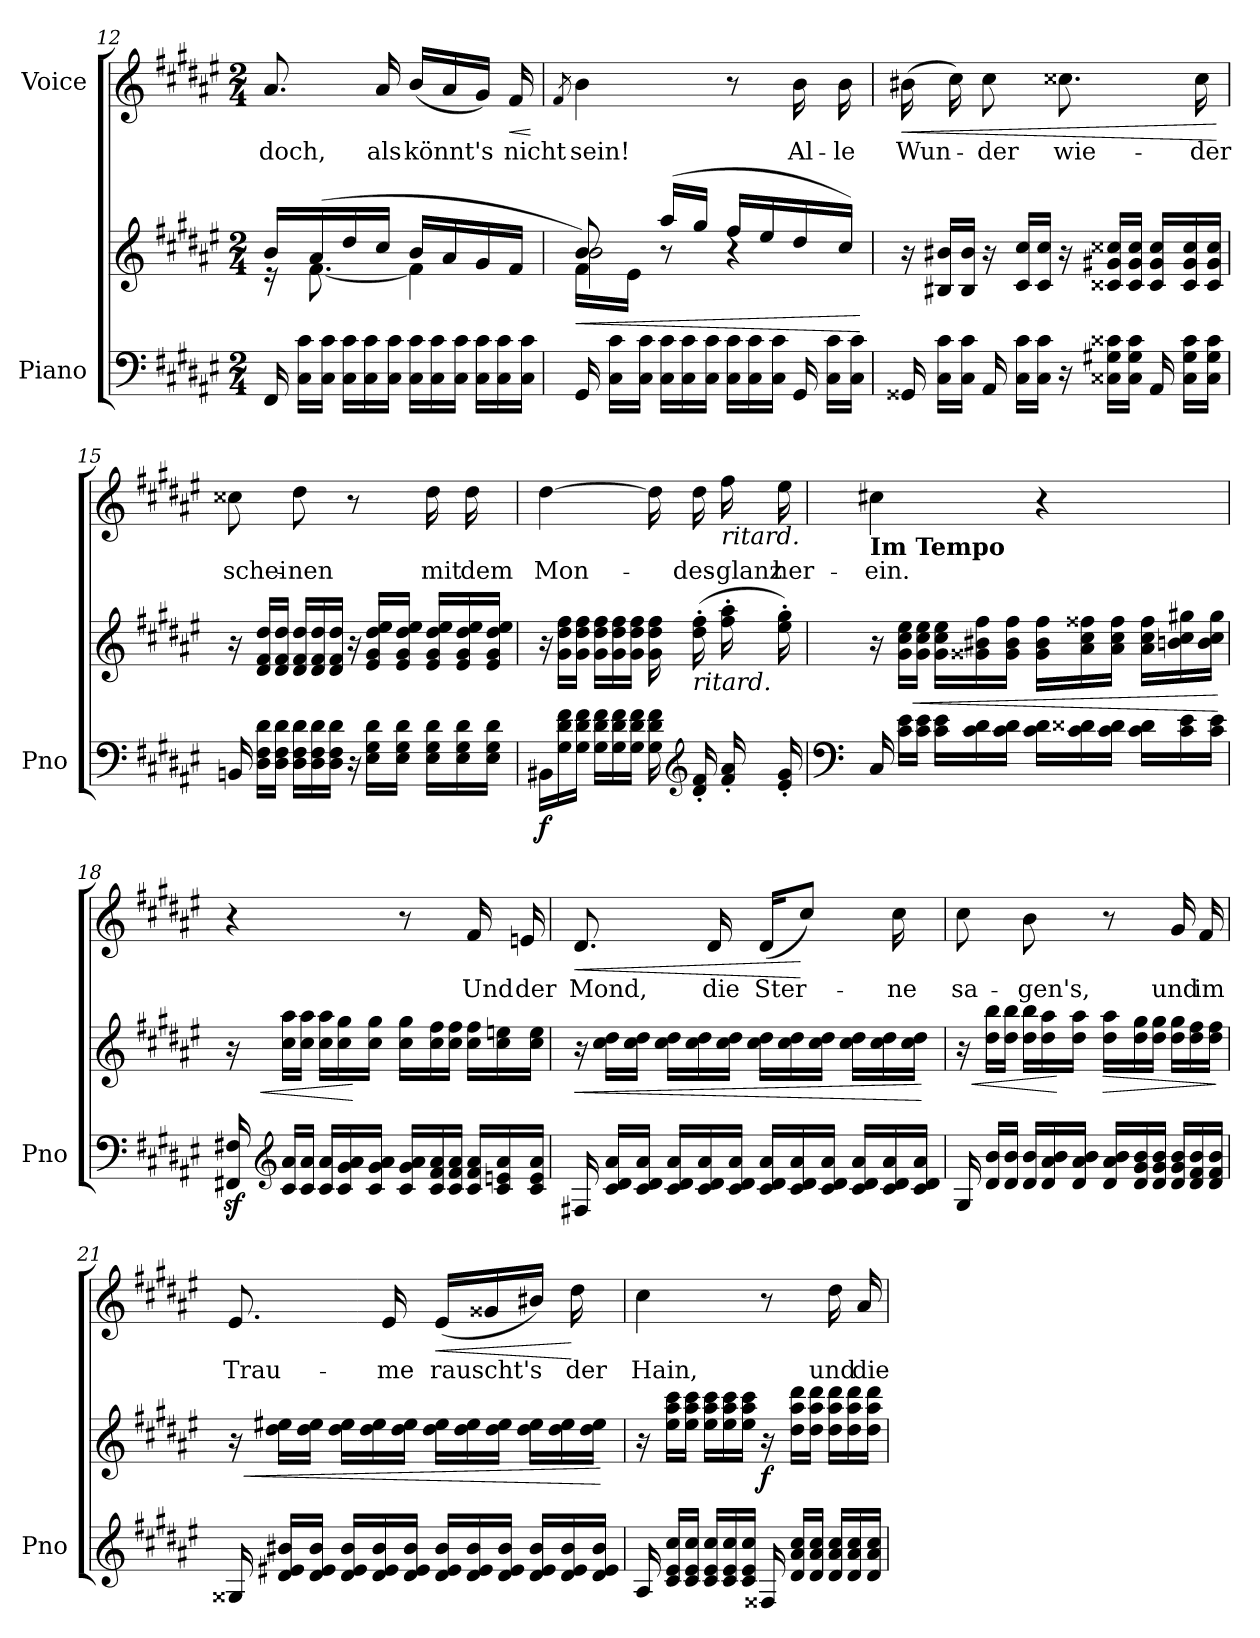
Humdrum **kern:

**kern	**kern	**dynam	**kern	**text	**dynam
*part2	*part2	*part2	*part1	*part1	*part1
*staff3	*staff2	*staff2/3	*staff1	*staff1	*staff1
*I"Piano	*	*	*I"Voice	*	*
*I'Pno	*	*	*	*	*
!!LO:PB:g=z
*clefF4	*clefG2	*	*clefG2	*	*
*k[f#c#g#d#a#e#]	*k[f#c#g#d#a#e#]	*	*k[f#c#g#d#a#e#]	*	*
*M2/4	*M2/4	*	*M2/4	*	*
*Xtuplet	*	*	*	*	*
=12	=12	=12	=12	=12	=12
*	*^	*	*	*	*
!	!	!	!	!	!LO:LY:b	!
24FF#/	16b/LL	16r	.	8.a#/	doch,	.
24C#\ 24c#\LL	.	.	.	.	.	.
.	(16a#/	[8.f#\	.	.	.	.
24C#\ 24c#\JJ	.	.	.	.	.	.
24C#\ 24c#\LL	16dd#/	.	.	.	.	.
24C#\ 24c#\	.	.	.	.	.	.
!	!	!	!	!	!LO:LY:b	!
.	16cc#/JJ	.	.	16a#/	als	.
24C#\ 24c#\JJ	.	.	.	.	.	.
!	!	!	!	!	!LO:LY:b	!
24C#\ 24c#\LL	16b/LL	4f#\]	.	(16b/LL	könnt's	.
24C#\ 24c#\	.	.	.	.	.	.
.	16a#/	.	.	16a#/	.	.
24C#\ 24c#\JJ	.	.	.	.	.	.
24C#\ 24c#\LL	16g#/	.	.	16g#/JJ)	.	.
24C#\ 24c#\	.	.	.	.	.	.
!	!	!	!	!	!LO:LY:b	!LO:HP:b
.	16f#/JJ	.	.	16f#/	nicht	<
24C#\ 24c#\JJ	.	.	.	.	.	.
*	*v	*v	*	*	*	*
.	.	.	.	.	[
=13	=13	=13	=13	=13	=13
.	.	.	8qf#/	.	.
!	!	!LO:HP:b	!	!LO:LY:b	!
*	*^	*	*	*	*
*	*	*^	*	*	*	*
24GG#/	8b/)	2b\	16f#\LL	<	4b\	sein!	.
24C#\ 24c#\LL	.	.	.	.	.	.	.
.	.	.	16e#\JJ	.	.	.	.
24C#\ 24c#\JJ	.	.	.	.	.	.	.
24C#\ 24c#\LL	(16aa#/LL	.	8r	.	.	.	.
24C#\ 24c#\	.	.	.	.	.	.	.
.	16gg#/JJ	.	.	.	.	.	.
24C#\ 24c#\JJ	.	.	.	.	.	.	.
24C#\ 24c#\LL	16ff#/LL	.	4r	.	8r	.	.
24C#\ 24c#\	.	.	.	.	.	.	.
.	16ee#/	.	.	.	.	.	.
24C#\ 24c#\JJ	.	.	.	.	.	.	.
!	!	!	!	!	!	!LO:LY:b	!
24GG#/	16dd#/	.	.	.	16b\	Al-	.
24C#\ 24c#\LL	.	.	.	.	.	.	.
!	!	!	!	!	!	!LO:LY:b	!
.	16cc#/JJ)	.	.	.	16b\	-le	.
24C#\ 24c#\JJ	.	.	.	.	.	.	.
*	*v	*v	*v	*	*	*	*
.	.	[	.	.	.
=14	=14	=14	=14	=14	=14
*	*Xtuplet	*	*	*	*
!	!	!	!	!LO:LY:b	!LO:HP:b
24GG##X/	24r	.	(16b#X\	Wun-	<
24C#\ 24c#\LL	24B#X/ 24b#X/LL	.	.	.	.
.	.	.	16cc#\)	.	.
24C#\ 24c#\JJ	24B#/ 24b#/JJ	.	.	.	.
!	!	!	!	!LO:LY:b	!
24AA#/	24r	.	8cc#\	-der	.
24C#\ 24c#\LL	24c#/ 24cc#/LL	.	.	.	.
24C#\ 24c#\JJ	24c#/ 24cc#/JJ	.	.	.	.
!	!	!	!	!LO:LY:b	!
24r	24r	.	8.cc##X\	wie-	.
24C##X\ 24G#X\ 24c##X\LL	24c##X/ 24g#X/ 24cc##X/LL	.	.	.	.
24C##\ 24G#\ 24c##\JJ	24c##/ 24g#/ 24cc##/JJ	.	.	.	.
24AA#/	24c##/ 24g#/ 24cc##/LL	.	.	.	.
24C##\ 24G#\ 24c##\LL	24c##/ 24g#/ 24cc##/	.	.	.	.
!	!	!	!	!LO:LY:b	!
.	.	.	16cc##\	-der	.
24C##\ 24G#\ 24c##\JJ	24c##/ 24g#/ 24cc##/JJ	.	.	.	.
.	.	.	.	.	[
!!LO:PB:g=z
=15	=15	=15	=15	=15	=15
!	!	!	!	!LO:LY:b	!
24BBn/	24r	.	8cc##X\	schei-	.
24D#\ 24F#\ 24d#\LL	24d#/ 24f#/ 24dd#/LL	.	.	.	.
24D#\ 24F#\ 24d#\JJ	24d#/ 24f#/ 24dd#/JJ	.	.	.	.
!	!	!	!	!LO:LY:b	!
24D#\ 24F#\ 24d#\LL	24d#/ 24f#/ 24dd#/LL	.	8dd#\	-nen	.
24D#\ 24F#\ 24d#\	24d#/ 24f#/ 24dd#/	.	.	.	.
24D#\ 24F#\ 24d#\JJ	24d#/ 24f#/ 24dd#/JJ	.	.	.	.
24r	24r	.	8r	.	.
24E#\ 24G#\ 24d#\LL	24e#/ 24g#/ 24dd#/ 24ee#/LL	.	.	.	.
24E#\ 24G#\ 24d#\JJ	24e#/ 24g#/ 24dd#/ 24ee#/JJ	.	.	.	.
!	!	!	!	!LO:LY:b	!
24E#\ 24G#\ 24d#\LL	24e#/ 24g#/ 24dd#/ 24ee#/LL	.	16dd#\	mit	.
24E#\ 24G#\ 24d#\	24e#/ 24g#/ 24dd#/ 24ee#/	.	.	.	.
!	!	!	!	!LO:LY:b	!
.	.	.	16dd#\	dem	.
24E#\ 24G#\ 24d#\JJ	24e#/ 24g#/ 24dd#/ 24ee#/JJ	.	.	.	.
=16	=16	=16	=16	=16	=16
!	!	!LO:DY:b=2	!	!LO:LY:b	!
24BB#X\LL	24r	f	[4dd#\	Mon-	.
24G#\ 24d#\ 24f#\	24g#\ 24dd#\ 24ff#\LL	.	.	.	.
24G#\ 24d#\ 24f#\JJ	24g#\ 24dd#\ 24ff#\JJ	.	.	.	.
24G#\ 24d#\ 24f#\LL	24g#\ 24dd#\ 24ff#\LL	.	.	.	.
24G#\ 24d#\ 24f#\	24g#\ 24dd#\ 24ff#\	.	.	.	.
24G#\ 24d#\ 24f#\JJ	24g#\ 24dd#\ 24ff#\JJ	.	.	.	.
16G#\ 16d#\ 16f#\	16g#\ 16dd#\ 16ff#\	.	16dd#\]	.	.
*clefG2	*	*	*	*	*
!	!LO:TX:b:i:t=ritard.	!	!	!	!
!	!	!	!	!LO:LY:b	!
16d#/' 16f#/'	(16dd#\' 16ff#\'	.	16dd#\	-des-	.
!	!	!	!LO:TX:b:i:t=ritard.	!	!
!	!	!	!	!LO:LY:b	!
16f#/' 16a#/'	16ff#\' 16aa#\'	.	16ff#\	-glanz	.
!	!	!	!	!LO:LY:b	!
16e#/' 16g#/'	16ee#\' 16gg#\')	.	16ee#\	her-	.
=17	=17	=17	=17	=17	=17
*clefF4	*	*	*	*	*
!	!	!	!LO:TX:b:B:t=Im Tempo	!	!
!	!	!	!	!LO:LY:b	!
24C#/	24r	.	4cc#X\	-ein.	.
24c#\ 24e#\LL	24g#\ 24cc#\ 24ee#\LL	.	.	.	.
!	!	!LO:HP:b	!	!	!
24c#\ 24e#\JJ	24g#\ 24cc#\ 24ee#\JJ	<	.	.	.
24c#\ 24e#\LL	24g#\ 24cc#\ 24ee#\LL	.	.	.	.
24c#\ 24d#\	24g##X\ 24b#X\ 24ff#\	.	.	.	.
24c#\ 24d#\JJ	24g##\ 24b#\ 24ff#\JJ	.	.	.	.
24c#\ 24d#\LL	24g##\ 24b#\ 24ff#\LL	.	4r	.	.
24c#\ 24d##X\	24a#\ 24cc#\ 24ff##X\	.	.	.	.
24c#\ 24d##\JJ	24a#\ 24cc#\ 24ff##\JJ	.	.	.	.
24c#\ 24d##\LL	24a#\ 24cc#\ 24ff##\LL	.	.	.	.
24c#\ 24e#\	24bn\ 24cc#\ 24gg#X\	.	.	.	.
24c#\ 24e#\JJ	24b\ 24cc#\ 24gg#\JJ	.	.	.	.
.	.	[	.	.	.
!!LO:LB:g=z
=18	=18	=18	=18	=18	=18
24FF#X/z< 24F#X/z<	24r	.	4r	.	.
*clefG2	*	*	*	*	*
!	!	!LO:HP:b	!	!	!
24c#/ 24a#/LL	24cc#\ 24aa#\LL	<	.	.	.
24c#/ 24a#/JJ	24cc#\ 24aa#\JJ	.	.	.	.
24c#/ 24a#/LL	24cc#\ 24aa#\LL	.	.	.	.
24c#/ 24g#/ 24a#/	24cc#\ 24gg#\	.	.	.	.
24c#/ 24g#/ 24a#/JJ	24cc#\ 24gg#\JJ	[	.	.	.
24c#/ 24g#/ 24a#/LL	24cc#\ 24gg#\LL	.	8r	.	.
24c#/ 24f#/ 24a#/	24cc#\ 24ff#\	.	.	.	.
24c#/ 24f#/ 24a#/JJ	24cc#\ 24ff#\JJ	.	.	.	.
!	!	!	!	!LO:LY:b	!
24c#/ 24f#/ 24a#/LL	24cc#\ 24ff#\LL	.	16f#/	Und	.
24c#/ 24en/ 24a#/	24cc#\ 24een\	.	.	.	.
!	!	!	!	!LO:LY:b	!
.	.	.	16en/	der	.
24c#/ 24e/ 24a#/JJ	24cc#\ 24ee\JJ	.	.	.	.
=19	=19	=19	=19	=19	=19
!	!	!LO:HP:b	!	!LO:LY:b	!LO:HP:b
24F#X/	24r	<	8.d#/	Mond,	<
24c#/ 24d#/ 24a#/LL	24cc#\ 24dd#\LL	.	.	.	.
24c#/ 24d#/ 24a#/JJ	24cc#\ 24dd#\JJ	.	.	.	.
24c#/ 24d#/ 24a#/LL	24cc#\ 24dd#\LL	.	.	.	.
24c#/ 24d#/ 24a#/	24cc#\ 24dd#\	.	.	.	.
!	!	!	!	!LO:LY:b	!
.	.	.	16d#/	die	.
24c#/ 24d#/ 24a#/JJ	24cc#\ 24dd#\JJ	.	.	.	.
!	!	!	!	!LO:LY:b	!
24c#/ 24d#/ 24a#/LL	24cc#\ 24dd#\LL	.	(16d#/KL	Ster-	.
24c#/ 24d#/ 24a#/	24cc#\ 24dd#\	.	.	.	.
.	.	.	8cc#/J)	.	[
24c#/ 24d#/ 24a#/JJ	24cc#\ 24dd#\JJ	.	.	.	.
24c#/ 24d#/ 24a#/LL	24cc#\ 24dd#\LL	.	.	.	.
24c#/ 24d#/ 24a#/	24cc#\ 24dd#\	.	.	.	.
!	!	!	!	!LO:LY:b	!
.	.	.	16cc#\	-ne	.
24c#/ 24d#/ 24a#/JJ	24cc#\ 24dd#\JJ	.	.	.	.
.	.	[	.	.	.
=20	=20	=20	=20	=20	=20
!	!	!	!	!LO:LY:b	!
24G#/	24r	.	8cc#\	sa-	.
!	!	!LO:HP:b	!	!	!
24d#/ 24b/LL	24dd#\ 24bb\LL	<	.	.	.
24d#/ 24b/JJ	24dd#\ 24bb\JJ	.	.	.	.
!	!	!	!	!LO:LY:b	!
24d#/ 24b/LL	24dd#\ 24bb\LL	.	8b\	-gen's,	.
24d#/ 24a#/ 24b/	24dd#\ 24aa#\	.	.	.	.
24d#/ 24a#/ 24b/JJ	24dd#\ 24aa#\JJ	[	.	.	.
!	!	!LO:HP:b	!	!	!
24d#/ 24a#/ 24b/LL	24dd#\ 24aa#\LL	>	8r	.	.
24d#/ 24g#/ 24b/	24dd#\ 24gg#\	.	.	.	.
24d#/ 24g#/ 24b/JJ	24dd#\ 24gg#\JJ	.	.	.	.
!	!	!	!	!LO:LY:b	!
24d#/ 24g#/ 24b/LL	24dd#\ 24gg#\LL	.	16g#/	und	.
24d#/ 24f#/ 24b/	24dd#\ 24ff#\	.	.	.	.
!	!	!	!	!LO:LY:b	!
.	.	.	16f#/	im	.
24d#/ 24f#/ 24b/JJ	24dd#\ 24ff#\JJ	.	.	.	.
.	.	]	.	.	.
!!LO:LB:g=z
=21	=21	=21	=21	=21	=21
!	!	!	!	!LO:LY:b	!
24G##X/	24r	.	8.e#/	Trau-	.
!	!	!LO:HP:b	!	!	!
24d#/ 24e#X/ 24b#X/LL	24dd#\ 24ee#X\LL	<	.	.	.
24d#/ 24e#/ 24b#/JJ	24dd#\ 24ee#\JJ	.	.	.	.
24d#/ 24e#/ 24b#/LL	24dd#\ 24ee#\LL	.	.	.	.
24d#/ 24e#/ 24b#/	24dd#\ 24ee#\	.	.	.	.
!	!	!	!	!LO:LY:b	!
.	.	.	16e#/	-me	.
24d#/ 24e#/ 24b#/JJ	24dd#\ 24ee#\JJ	.	.	.	.
!	!	!	!	!LO:LY:b	!LO:HP:b
24d#/ 24e#/ 24b#/LL	24dd#\ 24ee#\LL	.	(16e#/LL	rauscht's	<
24d#/ 24e#/ 24b#/	24dd#\ 24ee#\	.	.	.	.
.	.	.	16g##X/	.	.
24d#/ 24e#/ 24b#/JJ	24dd#\ 24ee#\JJ	.	.	.	.
24d#/ 24e#/ 24b#/LL	24dd#\ 24ee#\LL	.	16b#X/JJ)	.	.
24d#/ 24e#/ 24b#/	24dd#\ 24ee#\	.	.	.	.
!	!	!	!	!LO:LY:b	!
.	.	.	16dd#\	der	[
24d#/ 24e#/ 24b#/JJ	24dd#\ 24ee#\JJ	.	.	.	.
.	.	[	.	.	.
=22	=22	=22	=22	=22	=22
!	!	!	!	!LO:LY:b	!
24A#/	24r	.	4cc#\	Hain,	.
24c#/ 24e#/ 24cc#/LL	24ee#\ 24aa#\ 24ccc#\LL	.	.	.	.
24c#/ 24e#/ 24cc#/JJ	24ee#\ 24aa#\ 24ccc#\JJ	.	.	.	.
24c#/ 24e#/ 24cc#/LL	24ee#\ 24aa#\ 24ccc#\LL	.	.	.	.
24c#/ 24e#/ 24cc#/	24ee#\ 24aa#\ 24ccc#\	.	.	.	.
24c#/ 24e#/ 24cc#/JJ	24ee#\ 24aa#\ 24ccc#\JJ	.	.	.	.
!	!	!LO:DY:b	!	!	!
24F##X/	24r	f	8r	.	.
24d#/ 24a#/ 24cc#/LL	24dd#\ 24aa#\ 24ddd#\LL	.	.	.	.
24d#/ 24a#/ 24cc#/JJ	24dd#\ 24aa#\ 24ddd#\JJ	.	.	.	.
!	!	!	!	!LO:LY:b	!
24d#/ 24a#/ 24cc#/LL	24dd#\ 24aa#\ 24ddd#\LL	.	16dd#\	und	.
24d#/ 24a#/ 24cc#/	24dd#\ 24aa#\ 24ddd#\	.	.	.	.
!	!	!	!	!LO:LY:b	!
.	.	.	16a#/	die	.
24d#/ 24a#/ 24cc#/JJ	24dd#\ 24aa#\ 24ddd#\JJ	.	.	.	.
=	=	=	=	=	=
*-	*-	*-	*-	*-	*-
